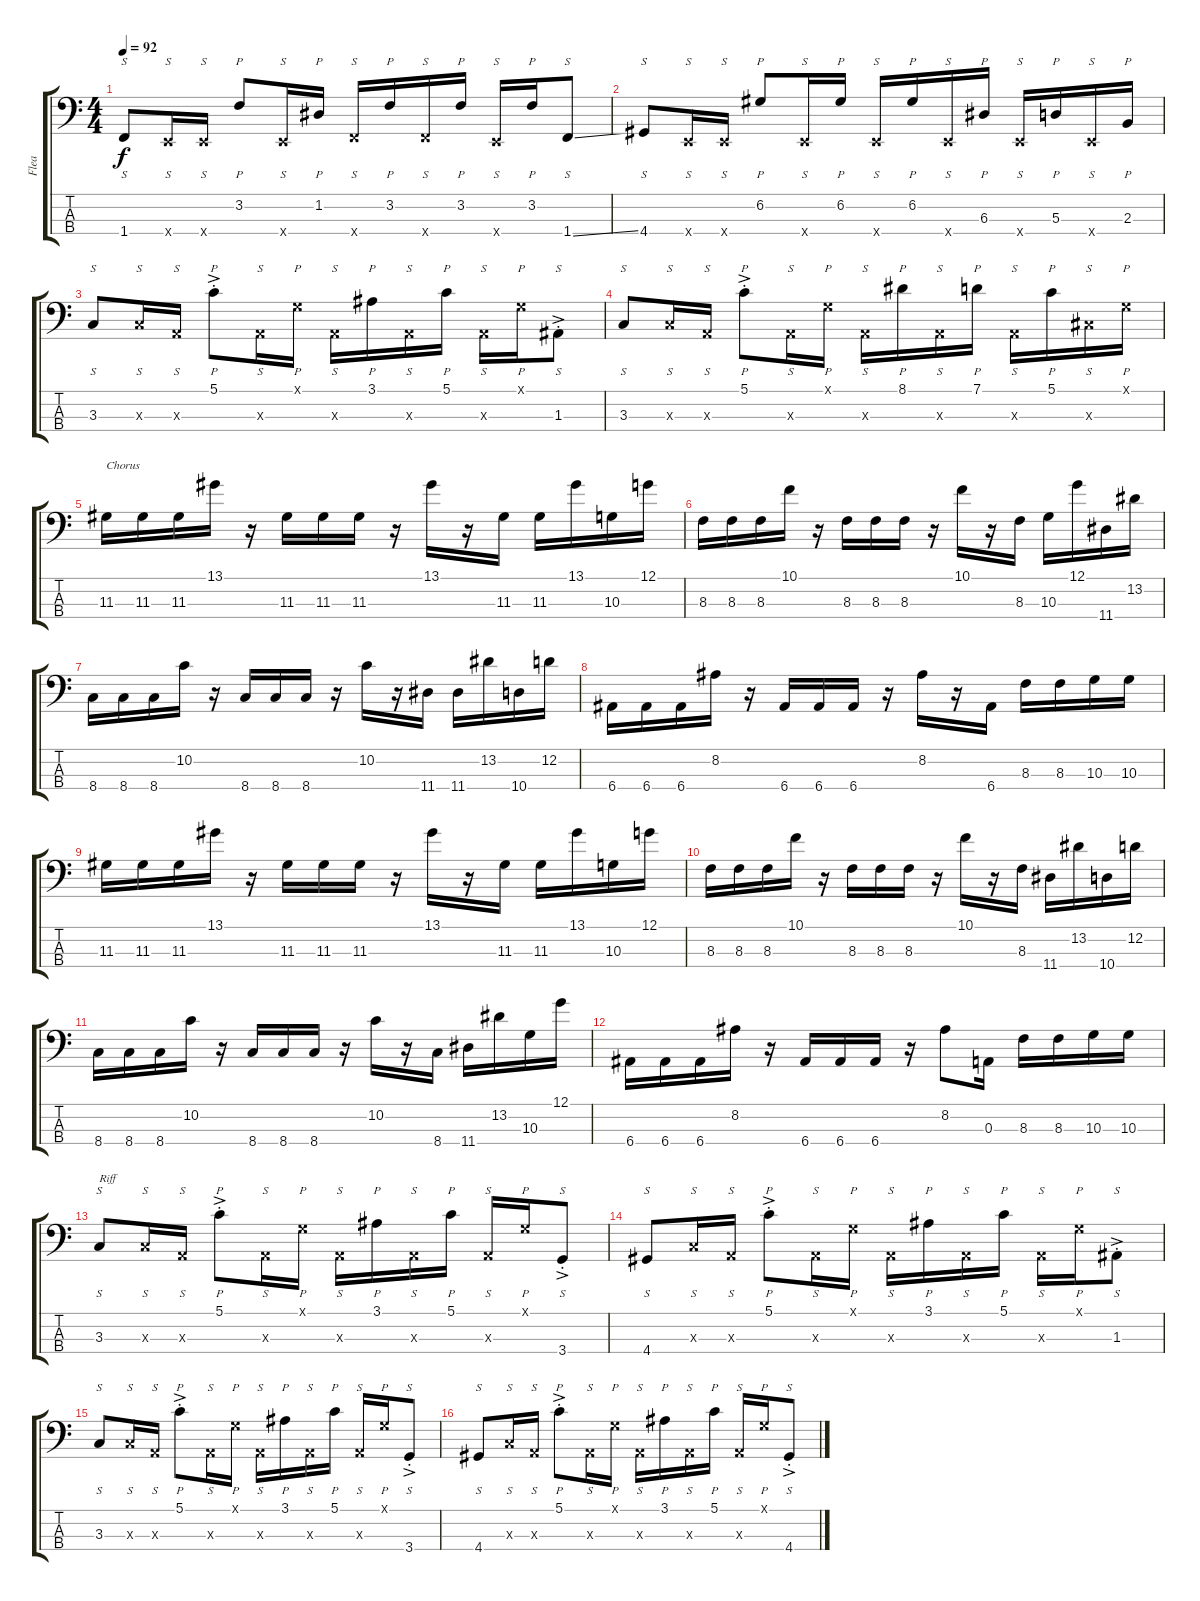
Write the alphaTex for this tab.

\track ("Flea" "Flea") {instrument electricbassfinger}
\staff {score tabs}
\tuning (G2 D2 A1 E1) {hide}
\ts (4 4)
\tempo 92
\clef f4
\ks c
1.4.8{s dy f} 0.4{x}.16{s} 0.4{x}.16{s} 3.2.8{p} 0.4{x}.16{s} 1.2.16{p} 1.4{x}.16{s} 3.2.16{p} 1.4{x}.16{s} 3.2.16{p} 0.4{x}.16{s} 3.2.16{p} 1.4{ss}.8{s} |
4.4.8{s} 0.4{x}.16{s} 0.4{x}.16{s} 6.2.8{p} 0.4{x}.16{s} 6.2.16{p} 0.4{x}.16{s} 6.2.16{p} 0.4{x}.16{s} 6.3.16{p} 0.4{x}.16{s} 5.3.16{p} 0.4{x}.16{s} 2.3.16{p} |
3.3.8{s} 3.3{x}.16{s} 0.3{x}.16{s} 5.1{ac st}.8{p} 0.3{x}.16{s} 0.1{x}.16{p} 0.3{x}.16{s} 3.1.16{p} 0.3{x}.16{s} 5.1.16{p} 0.3{x}.16{s} 0.1{x}.16{p} 1.3{ac st}.8{s} |
3.3.8{s} 3.3{x}.16{s} 0.3{x}.16{s} 5.1{ac st}.8{p} 0.3{x}.16{s} 0.1{x}.16{p} 0.3{x}.16{s} 8.1.16{p} 0.3{x}.16{s} 7.1.16{p} 0.3{x}.16{s} 5.1.16{p} 4.3{x}.16{s} 0.1{x}.16{p} |
11.3.16{txt "Chorus"} 11.3.16 11.3.16 13.1.16 r.16 11.3.16 11.3.16 11.3.16 r.16 13.1.16 r.16 11.3.16 11.3.16 13.1.16 10.3.16 12.1.16 |
8.3.16 8.3.16 8.3.16 10.1.16 r.16 8.3.16 8.3.16 8.3.16 r.16 10.1.16 r.16 8.3.16 10.3.16 12.1.16 11.4.16 13.2.16 |
8.4.16 8.4.16 8.4.16 10.2.16 r.16 8.4.16 8.4.16 8.4.16 r.16 10.2.16 r.16 11.4.16 11.4.16 13.2.16 10.4.16 12.2.16 |
6.4.16 6.4.16 6.4.16 8.2.16 r.16 6.4.16 6.4.16 6.4.16 r.16 8.2.16 r.16 6.4.16 8.3.16 8.3.16 10.3.16 10.3.16 |
11.3.16 11.3.16 11.3.16 13.1.16 r.16 11.3.16 11.3.16 11.3.16 r.16 13.1.16 r.16 11.3.16 11.3.16 13.1.16 10.3.16 12.1.16 |
8.3.16 8.3.16 8.3.16 10.1.16 r.16 8.3.16 8.3.16 8.3.16 r.16 10.1.16 r.16 8.3.16 11.4.16 13.2.16 10.4.16 12.2.16 |
8.4.16 8.4.16 8.4.16 10.2.16 r.16 8.4.16 8.4.16 8.4.16 r.16 10.2.16 r.16 8.4.16 11.4.16 13.2.16 10.3.16 12.1.16 |
6.4.16 6.4.16 6.4.16 8.2.16 r.16 6.4.16 6.4.16 6.4.16 r.16 8.2.8 0.3.16 8.3.16 8.3.16 10.3.16 10.3.16 |
3.3.8{s txt "Riff"} 3.3{x}.16{s} 0.3{x}.16{s} 5.1{ac st}.8{p} 0.3{x}.16{s} 0.1{x}.16{p} 0.3{x}.16{s} 3.1.16{p} 0.3{x}.16{s} 5.1.16{p} 0.3{x}.16{s} 0.1{x}.16{p} 3.4{ac st}.8{s} |
4.4.8{s} 3.3{x}.16{s} 0.3{x}.16{s} 5.1{ac st}.8{p} 0.3{x}.16{s} 0.1{x}.16{p} 0.3{x}.16{s} 3.1.16{p} 0.3{x}.16{s} 5.1.16{p} 0.3{x}.16{s} 0.1{x}.16{p} 1.3{ac st}.8{s} |
3.3.8{s} 3.3{x}.16{s} 0.3{x}.16{s} 5.1{ac st}.8{p} 0.3{x}.16{s} 0.1{x}.16{p} 0.3{x}.16{s} 3.1.16{p} 0.3{x}.16{s} 5.1.16{p} 0.3{x}.16{s} 0.1{x}.16{p} 3.4{ac st}.8{s} |
4.4.8{s} 3.3{x}.16{s} 0.3{x}.16{s} 5.1{ac st}.8{p} 0.3{x}.16{s} 0.1{x}.16{p} 0.3{x}.16{s} 3.1.16{p} 0.3{x}.16{s} 5.1.16{p} 0.3{x}.16{s} 0.1{x}.16{p} 4.4{ac st}.8{s}
